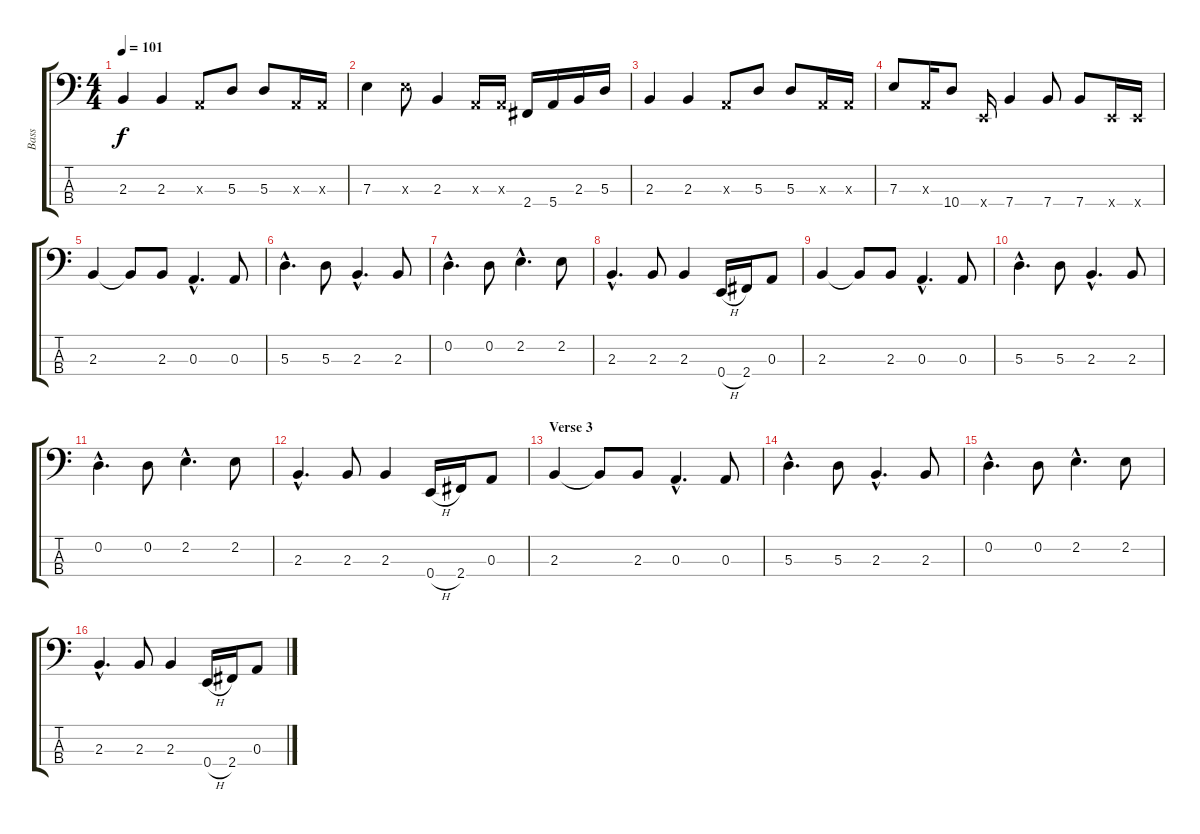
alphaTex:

\track ("Bass" "Bass") {instrument electricbasspick}
\staff {score tabs}
\tuning (G2 D2 A1 E1) {hide}
\ts (4 4)
\tempo 101
\clef f4
\ks c
2.3.4{dy f} 2.3.4 0.3{x}.8 5.3.8 5.3.8 0.3{x}.16 0.3{x}.16 |
7.3.4 7.3{x}.8 2.3.4 0.3{x}.16 0.3{x}.16 2.4.16 5.4.16 2.3.16 5.3.16 |
2.3.4 2.3.4 0.3{x}.8 5.3.8 5.3.8 0.3{x}.16 0.3{x}.16 |
7.3.8 0.3{x}.16 10.4.8 0.4{x}.16 7.4.4 7.4.8 7.4.8 0.4{x}.16 0.4{x}.16 |
2.3.4 2.3{t}.8 2.3.8 0.3{hac}.4{d} 0.3.8 |
5.3{hac}.4{d} 5.3.8 2.3{hac}.4{d} 2.3.8 |
0.2{hac}.4{d} 0.2.8 2.2{hac}.4{d} 2.2.8 |
2.3{hac}.4{d} 2.3.8 2.3.4 0.4{h}.16 2.4.16 0.3.8 |
2.3.4 2.3{t}.8 2.3.8 0.3{hac}.4{d} 0.3.8 |
5.3{hac}.4{d} 5.3.8 2.3{hac}.4{d} 2.3.8 |
0.2{hac}.4{d} 0.2.8 2.2{hac}.4{d} 2.2.8 |
2.3{hac}.4{d} 2.3.8 2.3.4 0.4{h}.16 2.4.16 0.3.8 |
\section ("" "Verse 3")
2.3.4 2.3{t}.8 2.3.8 0.3{hac}.4{d} 0.3.8 |
5.3{hac}.4{d} 5.3.8 2.3{hac}.4{d} 2.3.8 |
0.2{hac}.4{d} 0.2.8 2.2{hac}.4{d} 2.2.8 |
2.3{hac}.4{d} 2.3.8 2.3.4 0.4{h}.16 2.4.16 0.3.8
